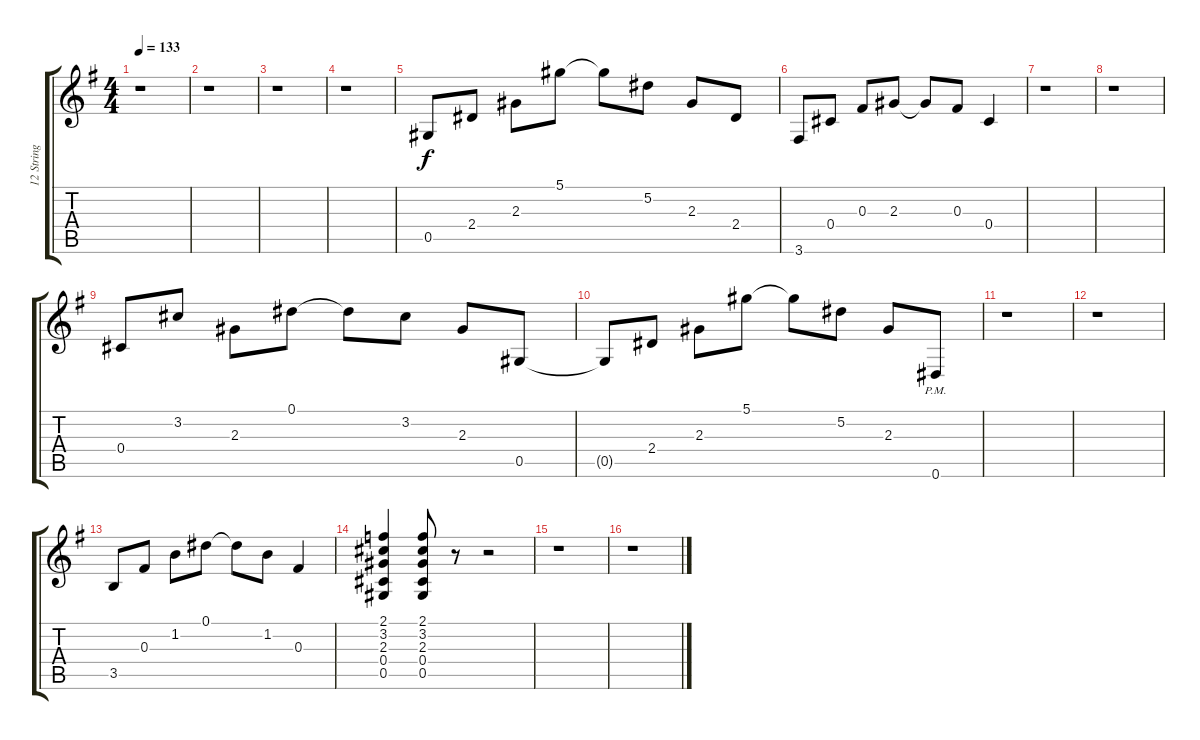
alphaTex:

\track ("12 String Acoustic Guitar 1" "12 String ") {instrument acousticguitarsteel}
\staff {score tabs}
\tuning (Eb4 Bb3 Gb3 Db3 Ab2 Eb2) {hide}
\ts (4 4)
\tempo 133
\clef g2
\ks g
r.1{dy f} |
r.1 |
r.1 |
r.1 |
0.5.8 2.4.8 2.3.8 5.1.8 5.1{t}.8 5.2.8 2.3.8 2.4.8 |
3.6.8 0.4.8 0.3.8 2.3.8 2.3{t}.8 0.3.8 0.4.4 |
r.1 |
r.1 |
0.4.8 3.2.8 2.3.8 0.1.8 0.1{t}.8 3.2.8 2.3.8 0.5.8 |
0.5{t}.8 2.4.8 2.3.8 5.1.8 5.1{t}.8 5.2.8 2.3.8 0.6{pm}.8 |
r.1 |
r.1 |
3.5.8 0.3.8 1.2.8 0.1.8 0.1{t}.8 1.2.8 0.3.4 |
(2.1 3.2 2.3 0.4 0.5).4 (2.1 3.2 2.3 0.4 0.5).8 r.8 r.2 |
r.1 |
r.1
